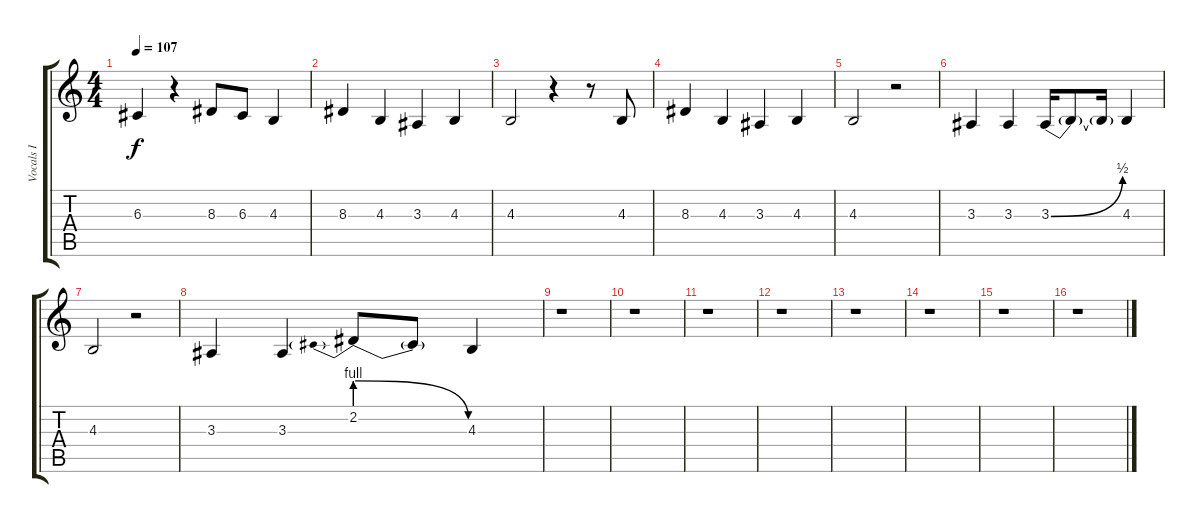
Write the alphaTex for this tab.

\track ("Vocals I" "Vocals I") {instrument lead1square}
\staff {score tabs}
\tuning (E4 B3 G3 D3 A2 E2) {hide}
\ts (4 4)
\tempo 107
\clef g2
\ks c
6.3.4{dy f} r.4 8.3.8 6.3.8 4.3.4 |
8.3.4 4.3.4 3.3.4 4.3.4 |
4.3.2 r.4 r.8 4.3.8 |
8.3.4 4.3.4 3.3.4 4.3.4 |
4.3.2 r.2 |
3.3.4 3.3.4 3.3{be (bend 0 0 60 2)}.16 3.3{t}.8 3.3{t}.16 4.3.4 |
4.3.2 r.2 |
3.3.4 3.3.4 2.2{be (prebendrelease 0 4 60 0)}.8 2.2{t}.8 4.3.4 |
r.1 |
r.1 |
r.1 |
r.1 |
r.1 |
r.1 |
r.1 |
r.1
